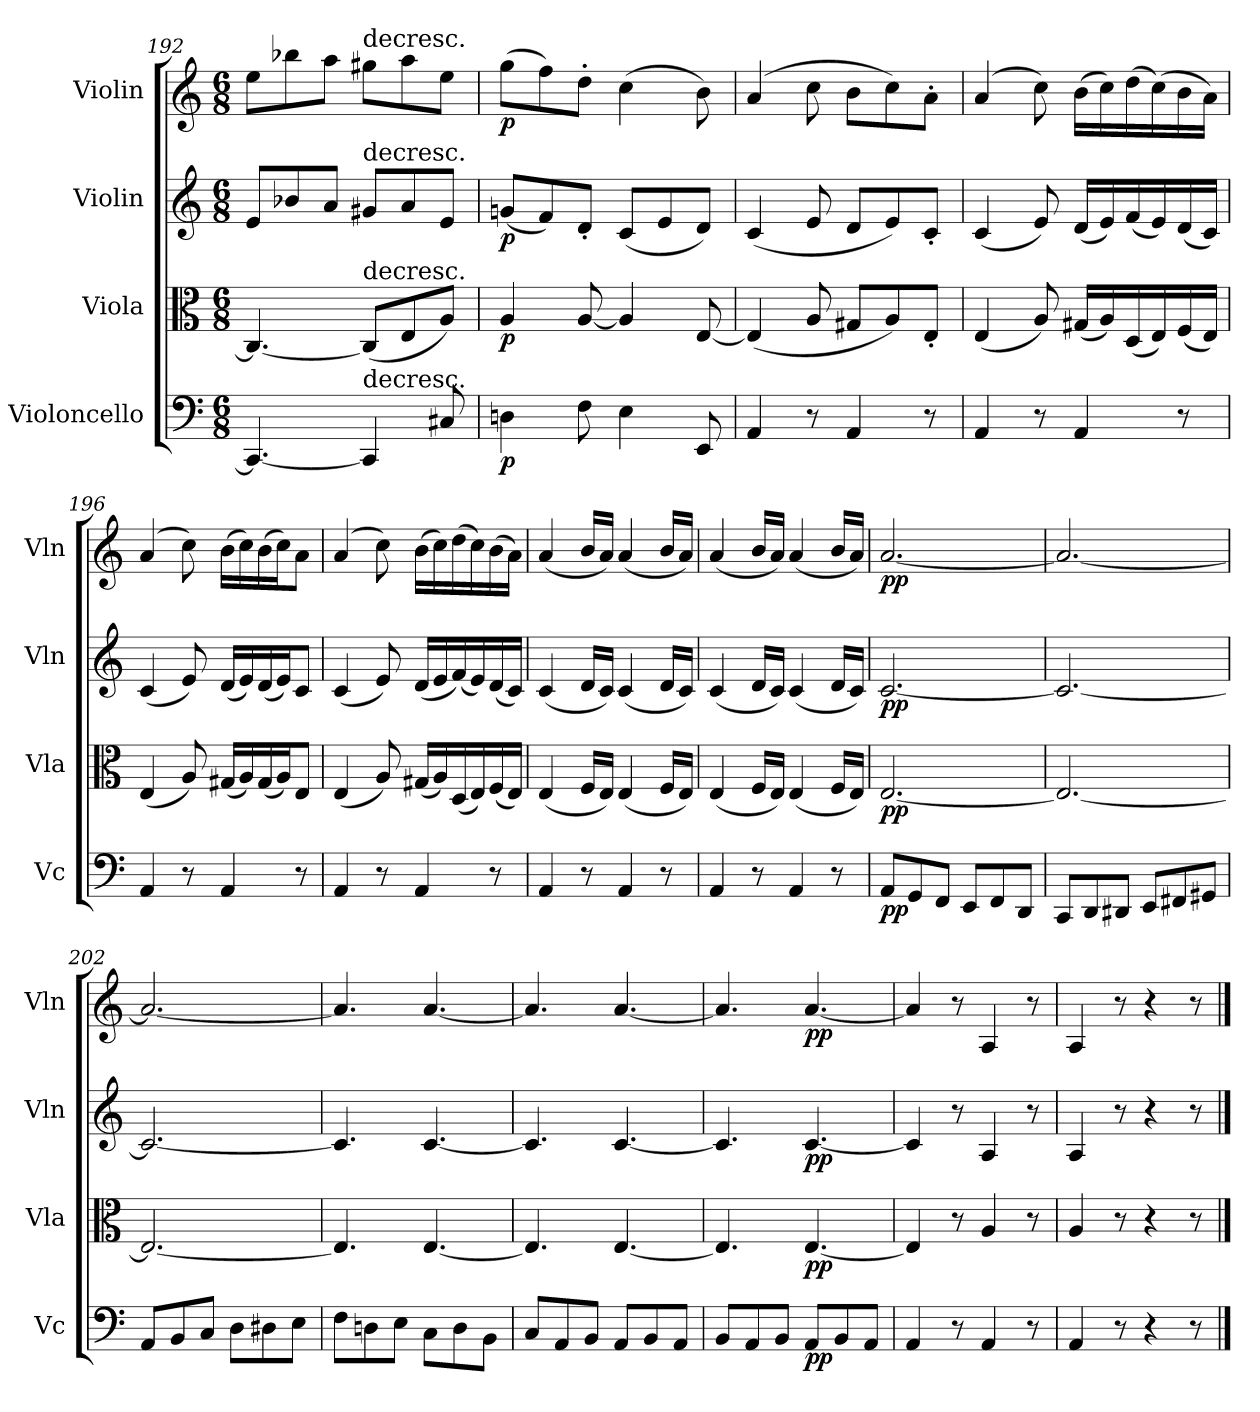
**kern	**dynam	**kern	**dynam	**kern	**dynam	**kern	**dynam
*part4	*part4	*part3	*part3	*part2	*part2	*part1	*part1
*staff4	*staff4	*staff3	*staff3	*staff2	*staff2	*staff1	*staff1
*I"Violoncello	*	*I"Viola	*	*I"Violin	*	*I"Violin	*
*I'Vc	*	*I'Vla	*	*I'Vln	*	*I'Vln	*
*clefF4	*	*clefC3	*	*clefG2	*	*clefG2	*
*k[]	*	*k[]	*	*k[]	*	*k[]	*
*a:	*	*a:	*	*a:	*	*a:	*
*M6/8	*	*M6/8	*	*M6/8	*	*M6/8	*
=192	=192	=192	=192	=192	=192	=192	=192
4.CC#/_	.	4.C#/_	.	8e/L	.	8ee\L	.
.	.	.	.	8b-X/	.	8bb-X\	.
.	.	.	.	8a/J	.	8aa\J	.
!	!	!	!	!	!	!LO:TX:t=decresc.	!
!	!	!	!	!LO:TX:t=decresc.	!	!	!
!	!	!LO:TX:t=decresc.	!	!	!	!	!
!LO:TX:t=decresc.	!	!	!	!	!	!	!
4CC#/]	.	(8C#/L]	.	8g#X/L	.	8gg#X\L	.
.	.	8E/	.	8a/	.	8aa\	.
8C#X/	.	8A/J)	.	8e/J	.	8ee\J	.
=193	=193	=193	=193	=193	=193	=193	=193
4Dn\	p	4A/	p	(8gn/L	p	(8gg\L	p
.	.	.	.	8f/)	.	8ff\)	.
8F\	.	[8A/	.	8d'/J	.	8dd'\J	.
4E\	.	4A/]	.	(8c/L	.	(4cc\	.
.	.	.	.	8e/	.	.	.
8EE/	.	[8E/	.	8d/J)	.	8b\)	.
=194	=194	=194	=194	=194	=194	=194	=194
4AA/	.	(4E/]	.	(4c/	.	(4a/	.
8r	.	8A/	.	8e/	.	8cc\	.
4AA/	.	8G#X/L	.	8d/L	.	8b\L	.
.	.	8A/)	.	8e/)	.	8cc\)	.
8r	.	8E'/J	.	8c'/J	.	8a'\J	.
=195	=195	=195	=195	=195	=195	=195	=195
4AA/	.	(4E/	.	(4c/	.	(4a/	.
8r	.	8A/)	.	8e/)	.	8cc\)	.
4AA/	.	(16G#X/LL	.	(16d/LL	.	(16b\LL	.
.	.	16A/)	.	16e/)	.	16cc\)	.
.	.	(16D/	.	(16f/	.	(16dd\	.
.	.	16E/)	.	16e/)	.	(16cc\)	.
8r	.	(16F/	.	(16d/	.	16b\	.
.	.	16E/JJ)	.	16c/JJ)	.	16a\JJ)	.
=196	=196	=196	=196	=196	=196	=196	=196
4AA/	.	(4E/	.	(4c/	.	(4a/	.
8r	.	8A/)	.	8e/)	.	8cc\)	.
4AA/	.	(16G#X/LL	.	(16d/LL	.	(16b\LL	.
.	.	16A/)	.	16e/)	.	16cc\)	.
.	.	(16G#/	.	(16d/	.	(16b\	.
.	.	16A/J)	.	16e/J)	.	16cc\J)	.
8r	.	8E/J	.	8c/J	.	8a\J	.
=197	=197	=197	=197	=197	=197	=197	=197
4AA/	.	(4E/	.	(4c/	.	(4a/	.
8r	.	8A/)	.	8e/)	.	8cc\)	.
4AA/	.	(16G#X/LL	.	(16d/LL	.	(16b\LL	.
.	.	16A/)	.	16e/	.	16cc\)	.
.	.	(16D/	.	(16f/)	.	(16dd\	.
.	.	16E/)	.	16e/)	.	16cc\)	.
8r	.	(16F/	.	(16d/	.	(16b\	.
.	.	16E/JJ)	.	16c/JJ)	.	16a\JJ)	.
=198	=198	=198	=198	=198	=198	=198	=198
4AA/	.	(4E/	.	(4c/	.	(4a/	.
8r	.	16F/LL	.	16d/LL	.	16b/LL	.
.	.	16E/JJ)	.	16c/JJ)	.	16a/JJ)	.
4AA/	.	(4E/	.	(4c/	.	(4a/	.
8r	.	16F/LL	.	16d/LL	.	16b/LL	.
.	.	16E/JJ)	.	16c/JJ)	.	16a/JJ)	.
=199	=199	=199	=199	=199	=199	=199	=199
4AA/	.	(4E/	.	(4c/	.	(4a/	.
8r	.	16F/LL	.	16d/LL	.	16b/LL	.
.	.	16E/JJ)	.	16c/JJ)	.	16a/JJ)	.
4AA/	.	(4E/	.	(4c/	.	(4a/	.
8r	.	16F/LL	.	16d/LL	.	16b/LL	.
.	.	16E/JJ)	.	16c/JJ)	.	16a/JJ)	.
=200	=200	=200	=200	=200	=200	=200	=200
8AA/L	pp	[2.E/	pp	[2.c/	pp	[2.a/	pp
8GG/	.	.	.	.	.	.	.
8FF/J	.	.	.	.	.	.	.
8EE/L	.	.	.	.	.	.	.
8FF/	.	.	.	.	.	.	.
8DD/J	.	.	.	.	.	.	.
=201	=201	=201	=201	=201	=201	=201	=201
8CC/L	.	2.E/_	.	2.c/_	.	2.a/_	.
8DD/	.	.	.	.	.	.	.
8DD#X/J	.	.	.	.	.	.	.
8EE/L	.	.	.	.	.	.	.
8FF#X/	.	.	.	.	.	.	.
8GG#X/J	.	.	.	.	.	.	.
=202	=202	=202	=202	=202	=202	=202	=202
8AA/L	.	2.E/_	.	2.c/_	.	2.a/_	.
8BB/	.	.	.	.	.	.	.
8C/J	.	.	.	.	.	.	.
8D\L	.	.	.	.	.	.	.
8D#X\	.	.	.	.	.	.	.
8E\J	.	.	.	.	.	.	.
=203	=203	=203	=203	=203	=203	=203	=203
8F\L	.	4.E/]	.	4.c/]	.	4.a/]	.
8Dn\	.	.	.	.	.	.	.
8E\J	.	.	.	.	.	.	.
8C\L	.	[4.E/	.	[4.c/	.	[4.a/	.
8D\	.	.	.	.	.	.	.
8BB\J	.	.	.	.	.	.	.
=204	=204	=204	=204	=204	=204	=204	=204
8C/L	.	4.E/]	.	4.c/]	.	4.a/]	.
8AA/	.	.	.	.	.	.	.
8BB/J	.	.	.	.	.	.	.
8AA/L	.	[4.E/	.	[4.c/	.	[4.a/	.
8BB/	.	.	.	.	.	.	.
8AA/J	.	.	.	.	.	.	.
=205	=205	=205	=205	=205	=205	=205	=205
8BB/L	.	4.E/]	.	4.c/]	.	4.a/]	.
8AA/	.	.	.	.	.	.	.
8BB/J	.	.	.	.	.	.	.
8AA/L	pp	[4.E/	pp	[4.c/	pp	[4.a/	pp
8BB/	.	.	.	.	.	.	.
8AA/J	.	.	.	.	.	.	.
=206	=206	=206	=206	=206	=206	=206	=206
4AA/	.	4E/]	.	4c/]	.	4a/]	.
8r	.	8r	.	8r	.	8r	.
4AA/	.	4A/	.	4A/	.	4A/	.
8r	.	8r	.	8r	.	8r	.
=207	=207	=207	=207	=207	=207	=207	=207
4AA/	.	4A/	.	4A/	.	4A/	.
8r	.	8r	.	8r	.	8r	.
4r	.	4r	.	4r	.	4r	.
8r	.	8r	.	8r	.	8r	.
==	==	==	==	==	==	==	==
*-	*-	*-	*-	*-	*-	*-	*-
